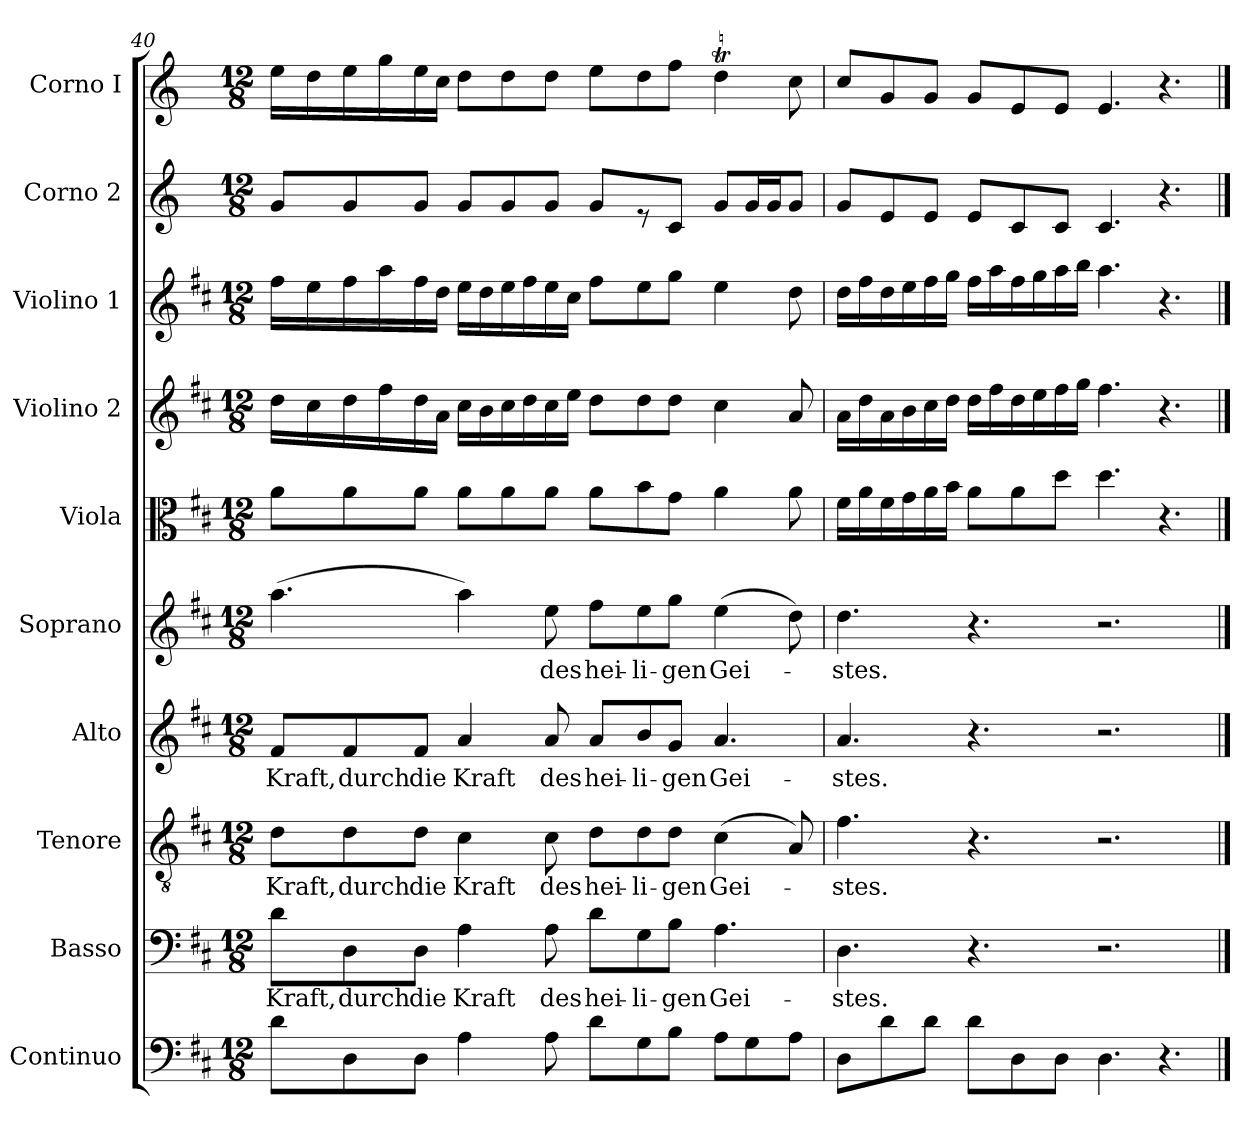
**kern	**kern	**text	**kern	**text	**kern	**text	**kern	**text	**kern	**kern	**kern	**kern	**kern
*part10	*part9	*part9	*part8	*part8	*part7	*part7	*part6	*part6	*part5	*part4	*part3	*part2	*part1
*staff10	*staff9	*staff9	*staff8	*staff8	*staff7	*staff7	*staff6	*staff6	*staff5	*staff4	*staff3	*staff2	*staff1
*I"Continuo	*I"Basso	*	*I"Tenore	*	*I"Alto	*	*I"Soprano	*	*I"Viola	*I"Violino 2	*I"Violino 1	*I"Corno 2	*I"Corno I
*clefF4	*clefF4	*	*clefGv2	*	*clefG2	*	*clefG2	*	*clefC3	*clefG2	*clefG2	*clefG2	*clefG2
*	*	*	*	*	*	*	*	*	*	*	*	*ITrd-1c-2	*ITrd-1c-2
*k[f#c#]	*k[f#c#]	*	*k[f#c#]	*	*k[f#c#]	*	*k[f#c#]	*	*k[f#c#]	*k[f#c#]	*k[f#c#]	*k[f#c#]	*k[f#c#]
*D:	*D:	*	*D:	*	*D:	*	*D:	*	*D:	*D:	*D:	*D:	*D:
*M12/8	*M12/8	*	*M12/8	*	*M12/8	*	*M12/8	*	*M12/8	*M12/8	*M12/8	*M12/8	*M12/8
=40	=40	=40	=40	=40	=40	=40	=40	=40	=40	=40	=40	=40	=40
8d\L	8d\L	Kraft,	8d\L	Kraft,	8f#/L	Kraft,	(4.aa\	.	8a\L	16dd\LL	16ff#\LL	8a/L	16ff#\LL
.	.	.	.	.	.	.	.	.	.	16cc#\	16ee\	.	16ee\
8D\	8D\	durch	8d\	durch	8f#/	durch	.	.	8a\	16dd\	16ff#\	8a/	16ff#\
.	.	.	.	.	.	.	.	.	.	16ff#\	16aa\	.	16aa\
8D\J	8D\J	die	8d\J	die	8f#/J	die	.	.	8a\J	16dd\	16ff#\	8a/J	16ff#\
.	.	.	.	.	.	.	.	.	.	16a\JJ	16dd\JJ	.	16dd\JJ
4A\	4A\	Kraft	4c#\	Kraft	4a/	Kraft	4aa\)	.	8a\L	16cc#\LL	16ee\LL	8a/L	8ee\L
.	.	.	.	.	.	.	.	.	.	16b\	16dd\	.	.
.	.	.	.	.	.	.	.	.	8a\	16cc#\	16ee\	8a/	8ee\
.	.	.	.	.	.	.	.	.	.	16dd\	16ff#\	.	.
8A\	8A\	des	8c#\	des	8a/	des	8ee\	des	8a\J	16cc#\	16ee\	8a/J	8ee\J
.	.	.	.	.	.	.	.	.	.	16ee\JJ	16cc#\JJ	.	.
8d\L	8d\L	hei-	8d\L	hei-	8a/L	hei-	8ff#\L	hei-	8a\L	8dd\L	8ff#\L	8a/L	8ff#\L
8G\	8G\	-li-	8d\	-li-	8b/	-li-	8ee\	-li-	8b\	8dd\	8ee\	8r	8ee\
8B\J	8B\J	-gen	8d\J	-gen	8g/J	-gen	8gg\J	-gen	8g\J	8dd\J	8gg\J	8d/J	8gg\J
8A\L	4.A\	Gei-	(4c#\	Gei-	4.a/	Gei-	(4ee\	Gei-	4a\	4cc#\	4ee\	8a/L	4eet\
8G\	.	.	.	.	.	.	.	.	.	.	.	16a/L	.
.	.	.	.	.	.	.	.	.	.	.	.	16a/J	.
8A\J	.	.	8A/)	.	.	.	8dd\)	.	8a\	8a/	8dd\	8a/J	8dd\
!!LO:PB:g=z
=41	=41	=41	=41	=41	=41	=41	=41	=41	=41	=41	=41	=41	=41
8D\L	4.D\	-stes.	4.f#\	-stes.	4.a/	-stes.	4.dd\	-stes.	16f#\LL	16a\LL	16dd\LL	8a/L	8dd/L
.	.	.	.	.	.	.	.	.	16a\	16dd\	16ff#\	.	.
8d\	.	.	.	.	.	.	.	.	16f#\	16a\	16dd\	8f#/	8a/
.	.	.	.	.	.	.	.	.	16g\	16b\	16ee\	.	.
8d\J	.	.	.	.	.	.	.	.	16a\	16cc#\	16ff#\	8f#/J	8a/J
.	.	.	.	.	.	.	.	.	16b\JJ	16dd\JJ	16gg\JJ	.	.
8d\L	4.r	.	4.r	.	4.r	.	4.r	.	8a\L	16dd\LL	16ff#\LL	8f#/L	8a/L
.	.	.	.	.	.	.	.	.	.	16ff#\	16aa\	.	.
8D\	.	.	.	.	.	.	.	.	8a\	16dd\	16ff#\	8d/	8f#/
.	.	.	.	.	.	.	.	.	.	16ee\	16gg\	.	.
8D\J	.	.	.	.	.	.	.	.	8dd\J	16ff#\	16aa\	8d/J	8f#/J
.	.	.	.	.	.	.	.	.	.	16gg\JJ	16bb\JJ	.	.
4.D\	2.r	.	2.r	.	2.r	.	2.r	.	4.dd\	4.ff#\	4.aa\	4.d/	4.f#/
4.r	.	.	.	.	.	.	.	.	4.r	4.r	4.r	4.r	4.r
==	==	==	==	==	==	==	==	==	==	==	==	==	==
*-	*-	*-	*-	*-	*-	*-	*-	*-	*-	*-	*-	*-	*-
